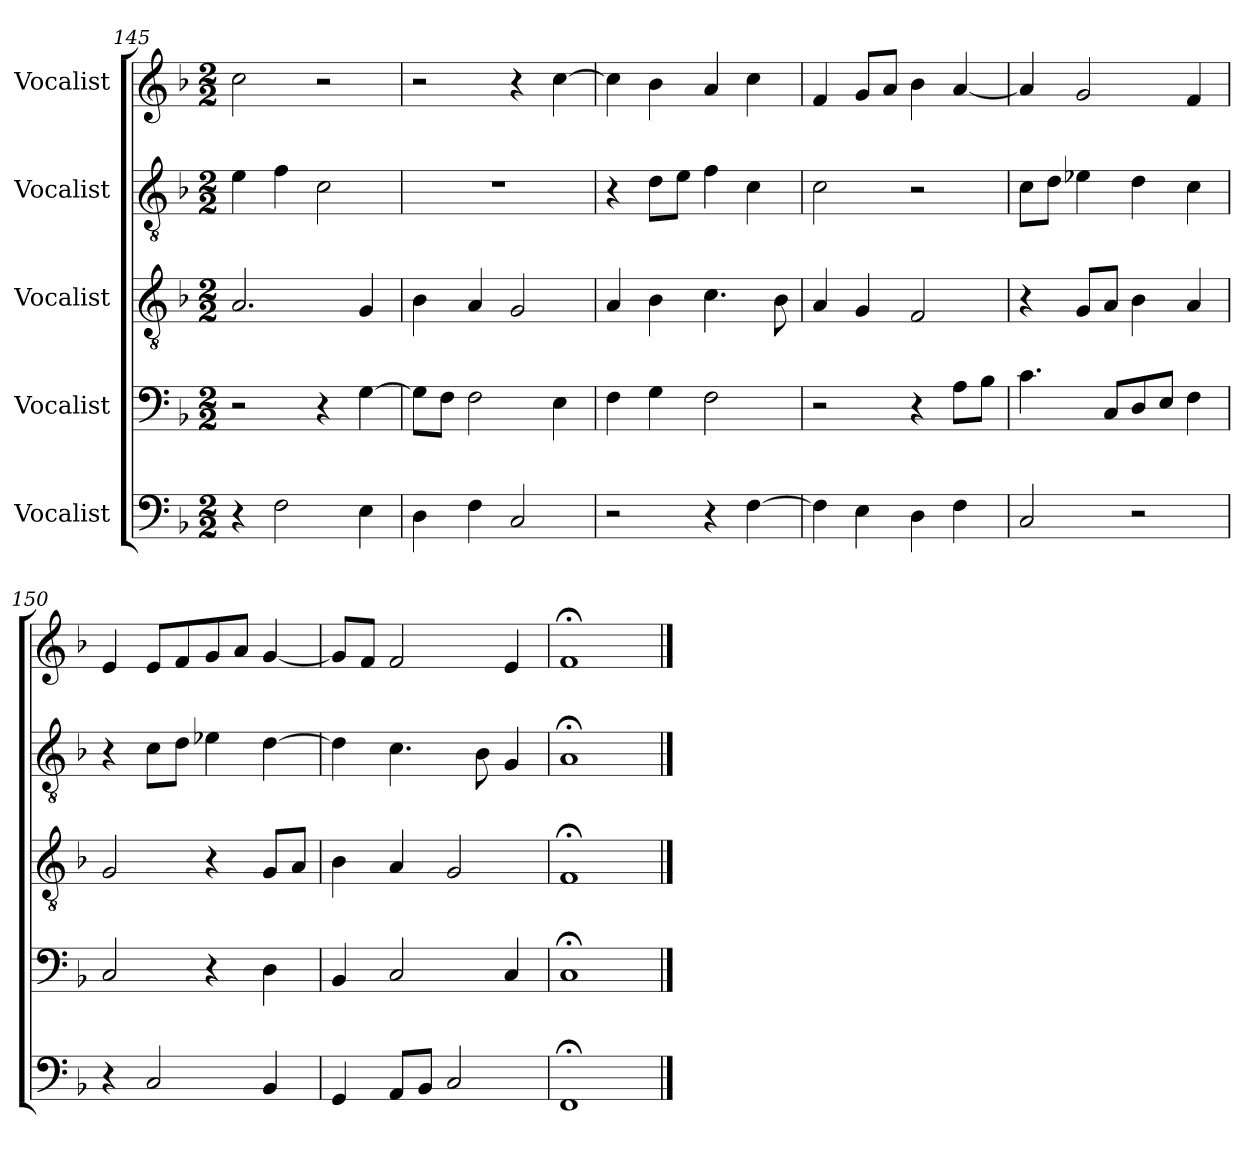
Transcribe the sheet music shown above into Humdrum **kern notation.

**kern	**kern	**kern	**kern	**kern
*part5	*part4	*part3	*part2	*part1
*staff5	*staff4	*staff3	*staff2	*staff1
*I"Vocalist	*I"Vocalist	*I"Vocalist	*I"Vocalist	*I"Vocalist
*clefF4	*clefF4	*clefGv2	*clefGv2	*clefG2
*k[b-]	*k[b-]	*k[b-]	*k[b-]	*k[b-]
*M2/2	*M2/2	*M2/2	*M2/2	*M2/2
=145	=145	=145	=145	=145
4r	2r	2.A/	4e\	2cc\
2F\	.	.	4f\	.
.	4r	.	2c\	2r
4E\	[4G\	4G/	.	.
=146	=146	=146	=146	=146
4D\	8G\L]	4B-\	1r	2r
.	8F\J	.	.	.
4F\	2F\	4A/	.	.
2C/	.	2G/	.	4r
.	4E\	.	.	[4cc\
=147	=147	=147	=147	=147
2r	4F\	4A/	4r	4cc\]
.	4G\	4B-\	8d\L	4b-\
.	.	.	8e\J	.
4r	2F\	4.c\	4f\	4a/
[4F\	.	.	4c\	4cc\
.	.	8B-\	.	.
=148	=148	=148	=148	=148
4F\]	2r	4A/	2c\	4f/
4E\	.	4G/	.	8g/L
.	.	.	.	8a/J
4D\	4r	2F/	2r	4b-\
4F\	8A\L	.	.	[4a/
.	8B-\J	.	.	.
=149	=149	=149	=149	=149
2C/	4.c\	4r	8c\L	4a/]
.	.	.	8d\J	.
.	.	8G/L	4e-X\	2g/
.	8C/L	8A/J	.	.
2r	8D/	4B-\	4d\	.
.	8E/J	.	.	.
.	4F\	4A/	4c\	4f/
=150	=150	=150	=150	=150
4r	2C/	2G/	4r	4e/
2C/	.	.	8c\L	8e/L
.	.	.	8d\J	8f/
.	4r	4r	4e-X\	8g/
.	.	.	.	8a/J
4BB-/	4D\	8G/L	[4d\	[4g/
.	.	8A/J	.	.
=151	=151	=151	=151	=151
4GG/	4BB-/	4B-\	4d\]	8g/L]
.	.	.	.	8f/J
8AA/L	2C/	4A/	4.c\	2f/
8BB-/J	.	.	.	.
2C/	.	2G/	.	.
.	.	.	8B-\	.
.	4C/	.	4G/	4e/
=152	=152	=152	=152	=152
1FF;<	1C;<	1F;<	1A;<	1f;<
==	==	==	==	==
*-	*-	*-	*-	*-
